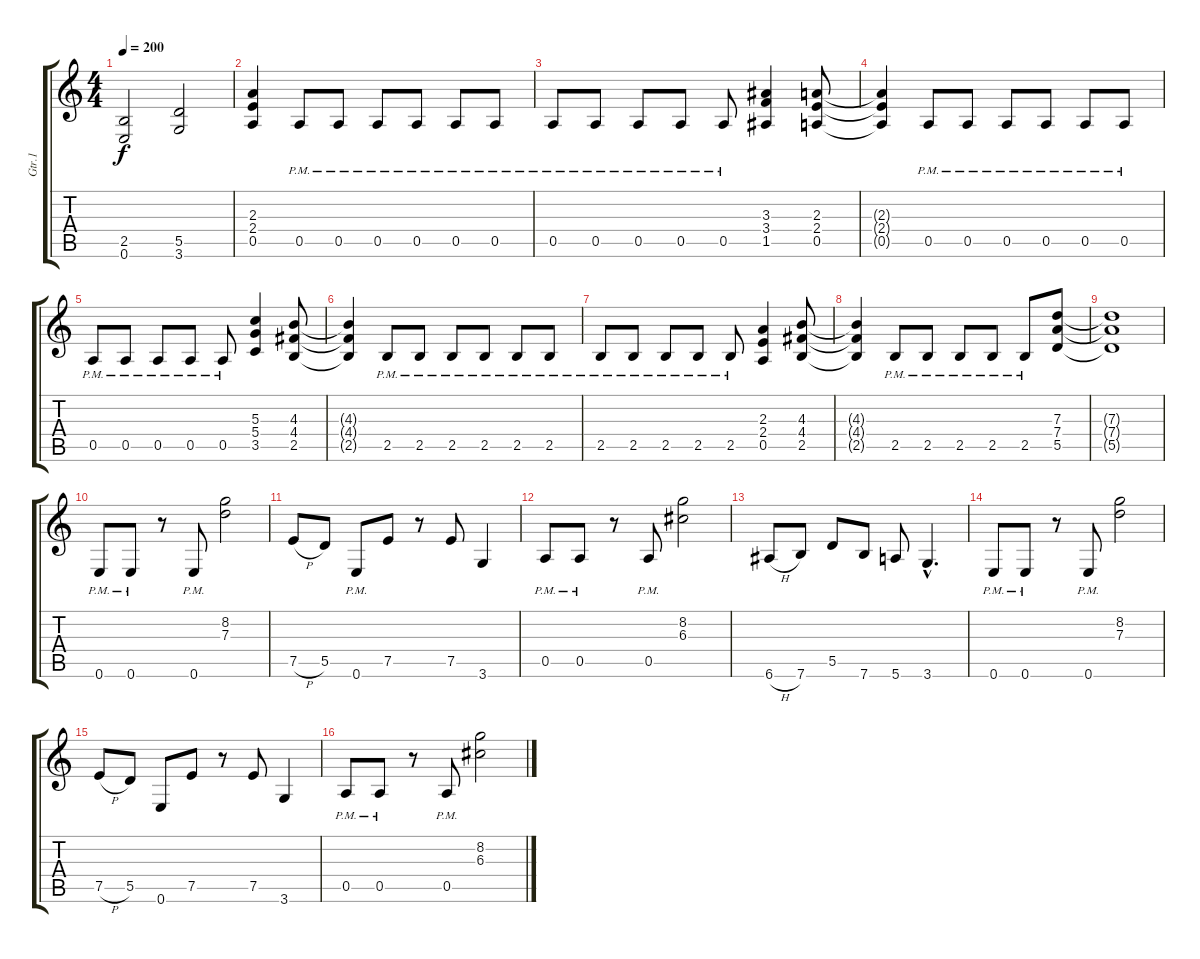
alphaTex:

\track ("Gtr.1" "Gtr.1") {instrument distortionguitar}
\staff {score tabs}
\tuning (E4 B3 G3 D3 A2 E2) {hide}
\ts (4 4)
\tempo 200
\clef g2
\ks c
(2.5 0.6).2{dy f} (5.5 3.6).2 |
(2.3 2.4 0.5).4 0.5{pm}.8 0.5{pm}.8 0.5{pm}.8 0.5{pm}.8 0.5{pm}.8 0.5{pm}.8 |
0.5{pm}.8 0.5{pm}.8 0.5{pm}.8 0.5{pm}.8 0.5{pm}.8 (3.3 3.4 1.5).4 (2.3 2.4 0.5).8 |
(2.3{t} 2.4{t} 0.5{t}).4 0.5{pm}.8 0.5{pm}.8 0.5{pm}.8 0.5{pm}.8 0.5{pm}.8 0.5{pm}.8 |
0.5{pm}.8 0.5{pm}.8 0.5{pm}.8 0.5{pm}.8 0.5{pm}.8 (5.3 5.4 3.5).4 (4.3 4.4 2.5).8 |
(4.3{t} 4.4{t} 2.5{t}).4 2.5{pm}.8 2.5{pm}.8 2.5{pm}.8 2.5{pm}.8 2.5{pm}.8 2.5{pm}.8 |
2.5{pm}.8 2.5{pm}.8 2.5{pm}.8 2.5{pm}.8 2.5{pm}.8 (2.3 2.4 0.5).4 (4.3 4.4 2.5).8 |
(4.3{t} 4.4{t} 2.5{t}).4 2.5{pm}.8 2.5{pm}.8 2.5{pm}.8 2.5{pm}.8 2.5{pm}.8 (7.3 7.4 5.5).8 |
(7.3{t} 7.4{t} 5.5{t}).1 |
0.6{pm}.8 0.6{pm}.8 r.8 0.6{pm}.8 (8.2 7.3).2 |
7.5{h}.8 5.5.8 0.6{pm}.8 7.5.8 r.8 7.5.8 3.6.4 |
0.5{pm}.8 0.5{pm}.8 r.8 0.5{pm}.8 (8.2 6.3).2 |
6.6{h}.8 7.6.8 5.5.8 7.6.8 5.6.8 3.6{hac}.4{d} |
0.6{pm}.8 0.6{pm}.8 r.8 0.6{pm}.8 (8.2 7.3).2 |
7.5{h}.8 5.5.8 0.6.8 7.5.8 r.8 7.5.8 3.6.4 |
0.5{pm}.8 0.5{pm}.8 r.8 0.5{pm}.8 (8.2 6.3).2
